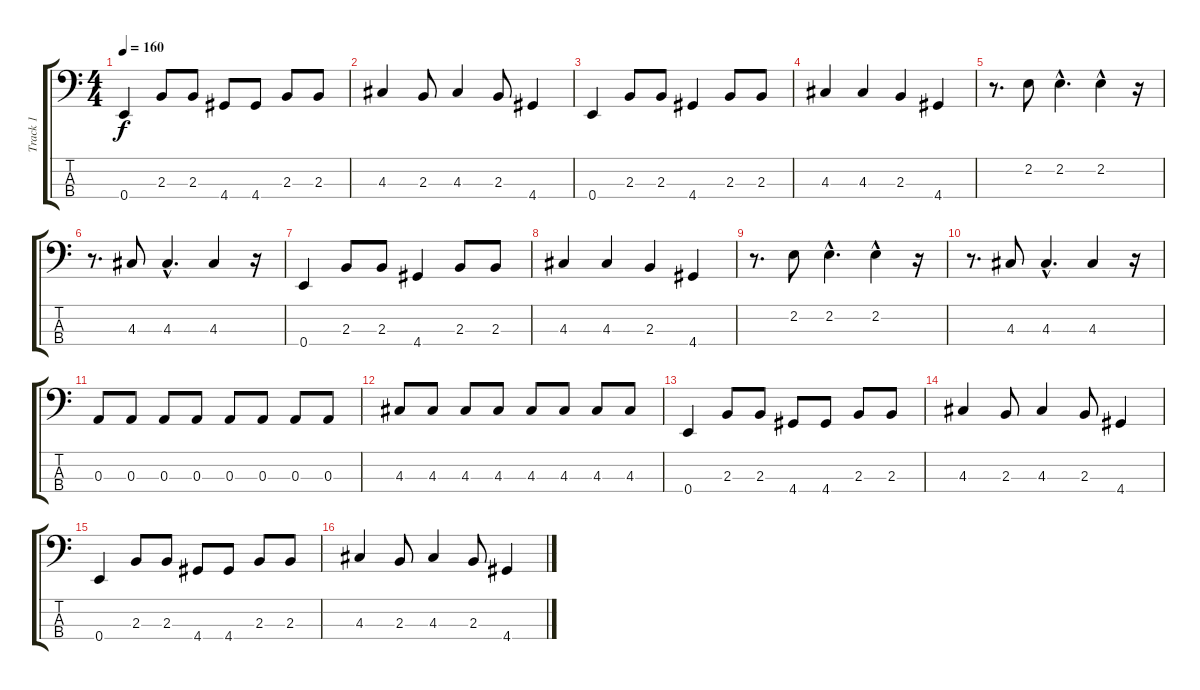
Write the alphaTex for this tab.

\track ("Track 1" "Track 1") {instrument electricbassfinger}
\staff {score tabs}
\tuning (G2 D2 A1 E1) {hide}
\ts (4 4)
\tempo 160
\clef f4
\ks c
0.4.4{dy f} 2.3.8 2.3.8 4.4.8 4.4.8 2.3.8 2.3.8 |
4.3.4 2.3.8 4.3.4 2.3.8 4.4.4 |
0.4.4 2.3.8 2.3.8 4.4.4 2.3.8 2.3.8 |
4.3.4 4.3.4 2.3.4 4.4.4 |
r.8{d} 2.2.8 2.2{hac}.4{d} 2.2{hac}.4 r.16 |
r.8{d} 4.3.8 4.3{hac}.4{d} 4.3.4 r.16 |
0.4.4 2.3.8 2.3.8 4.4.4 2.3.8 2.3.8 |
4.3.4 4.3.4 2.3.4 4.4.4 |
r.8{d} 2.2.8 2.2{hac}.4{d} 2.2{hac}.4 r.16 |
r.8{d} 4.3.8 4.3{hac}.4{d} 4.3.4 r.16 |
0.3.8 0.3.8 0.3.8 0.3.8 0.3.8 0.3.8 0.3.8 0.3.8 |
4.3.8 4.3.8 4.3.8 4.3.8 4.3.8 4.3.8 4.3.8 4.3.8 |
0.4.4 2.3.8 2.3.8 4.4.8 4.4.8 2.3.8 2.3.8 |
4.3.4 2.3.8 4.3.4 2.3.8 4.4.4 |
0.4.4 2.3.8 2.3.8 4.4.8 4.4.8 2.3.8 2.3.8 |
4.3.4 2.3.8 4.3.4 2.3.8 4.4.4
